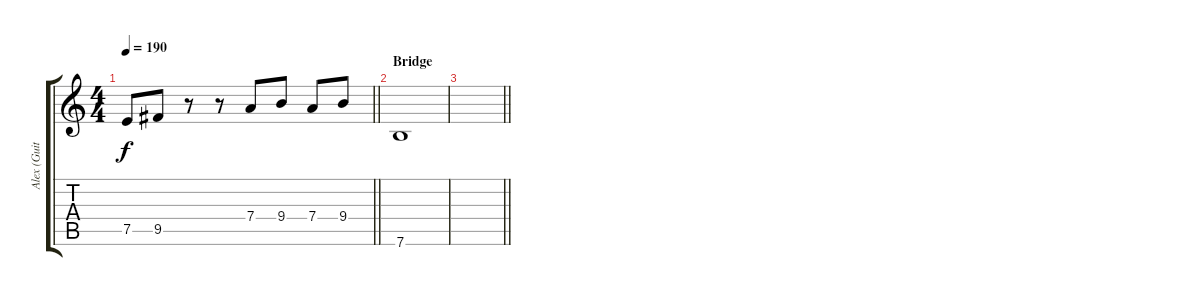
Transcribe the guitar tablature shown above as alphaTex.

\track ("Alex (Guitar I)" "Alex (Guit") {instrument electricguitarclean}
\staff {score tabs}
\tuning (E4 B3 G3 D3 A2 E2) {hide}
\ts (4 4)
\tempo 190
\clef g2
\barLineRight lightlight
\ks c
7.5.8{dy f} 9.5.8 r.8 r.8 7.4.8 9.4.8 7.4.8 9.4.8 |
\section ("" "Bridge")
7.6.1 |
\barLineRight lightlight
